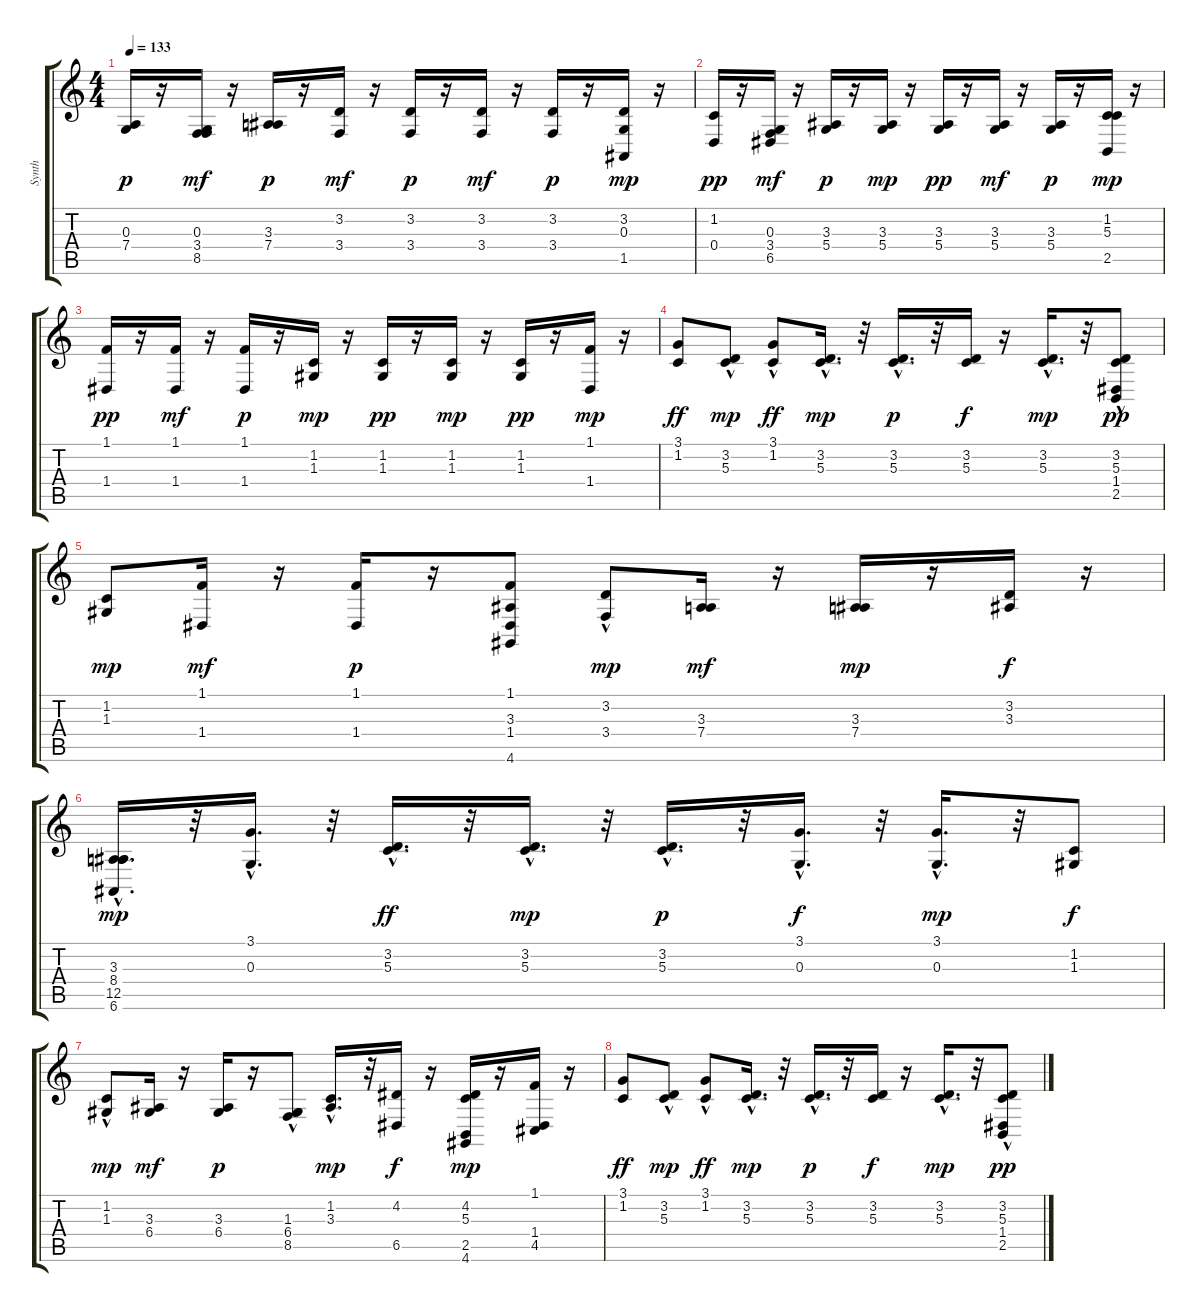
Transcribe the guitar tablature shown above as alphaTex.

\track ("Synth" "Synth") {instrument lead3calliope}
\staff {score tabs}
\tuning (E4 B3 G3 D3 A2 E2) {hide}
\ts (4 4)
\tempo 133
\clef g2
\ks c
(0.3 7.4).16{dy p} r.16 (0.3 3.4 8.5).16{dy mf} r.16 (3.3 7.4).16{dy p} r.16 (3.2 3.4).16{dy mf} r.16 (3.2 3.4).16{dy p} r.16 (3.2 3.4).16{dy mf} r.16 (3.2 3.4).16{dy p} r.16 (3.2 0.3 1.5).16{dy mp} r.16 |
(1.2 0.4).16{dy pp} r.16 (0.3 3.4 6.5).16{dy mf} r.16 (3.3 5.4).16{dy p} r.16 (3.3 5.4).16{dy mp} r.16 (3.3 5.4).16{dy pp} r.16 (3.3 5.4).16{dy mf} r.16 (3.3 5.4).16{dy p} r.16 (1.2 5.3 2.5).16{dy mp} r.16 |
(1.1 1.4).16{dy pp} r.16 (1.1 1.4).16{dy mf} r.16 (1.1 1.4).16{dy p} r.16 (1.2 1.3).16{dy mp} r.16 (1.2 1.3).16{dy pp} r.16 (1.2 1.3).16{dy mp} r.16 (1.2 1.3).16{dy pp} r.16 (1.1 1.4).16{dy mp} r.16 |
(3.1 1.2).8{dy ff} (3.2{hac} 5.3).8{dy mp} (3.1{hac} 1.2).8{dy ff} (3.2{hac} 5.3{hac}).16{d dy mp} r.32 (3.2{hac} 5.3{hac}).16{d dy p} r.32 (3.2 5.3).16{dy f} r.16 (3.2 5.3{hac}).16{d dy mp} r.32 (3.2 5.3{hac} 1.4 2.5).8{dy pp} |
(1.2 1.3).8{dy mp} (1.1 1.4).16{dy mf} r.16 (1.1 1.4).16{dy p} r.16 (1.1 3.3 1.4 4.6).8 (3.2 3.4{hac}).8{dy mp} (3.3 7.4).16{dy mf} r.16 (3.3 7.4).16{dy mp} r.16 (3.2 3.3).16{dy f} r.16 |
(3.3 8.4{hac} 12.5 6.6{hac}).16{d dy mp} r.32 (3.1{hac} 0.3{hac}).16{d} r.32 (3.2{hac} 5.3{hac}).16{d dy ff} r.32 (3.2{hac} 5.3).16{d dy mp} r.32 (3.2{hac} 5.3).16{d dy p} r.32 (3.1 0.3{hac}).16{d dy f} r.32 (3.1 0.3{hac}).16{d dy mp} r.32 (1.2 1.3).8{dy f} |
(1.2 1.3{hac}).8{dy mp} (3.3 6.4).16{dy mf} r.16 (3.3 6.4).16{dy p} r.16 (1.3{hac} 6.4 8.5).8 (1.2{hac} 3.3{hac}).16{d dy mp} r.32 (4.2 6.5).16{dy f} r.16 (4.2 5.3 2.5 4.6).16{dy mp} r.16 (1.1 1.4 4.5).16 r.16 |
(3.1 1.2).8{dy ff} (3.2{hac} 5.3).8{dy mp} (3.1{hac} 1.2).8{dy ff} (3.2{hac} 5.3{hac}).16{d dy mp} r.32 (3.2{hac} 5.3{hac}).16{d dy p} r.32 (3.2 5.3).16{dy f} r.16 (3.2 5.3{hac}).16{d dy mp} r.32 (3.2 5.3{hac} 1.4 2.5).8{dy pp}
